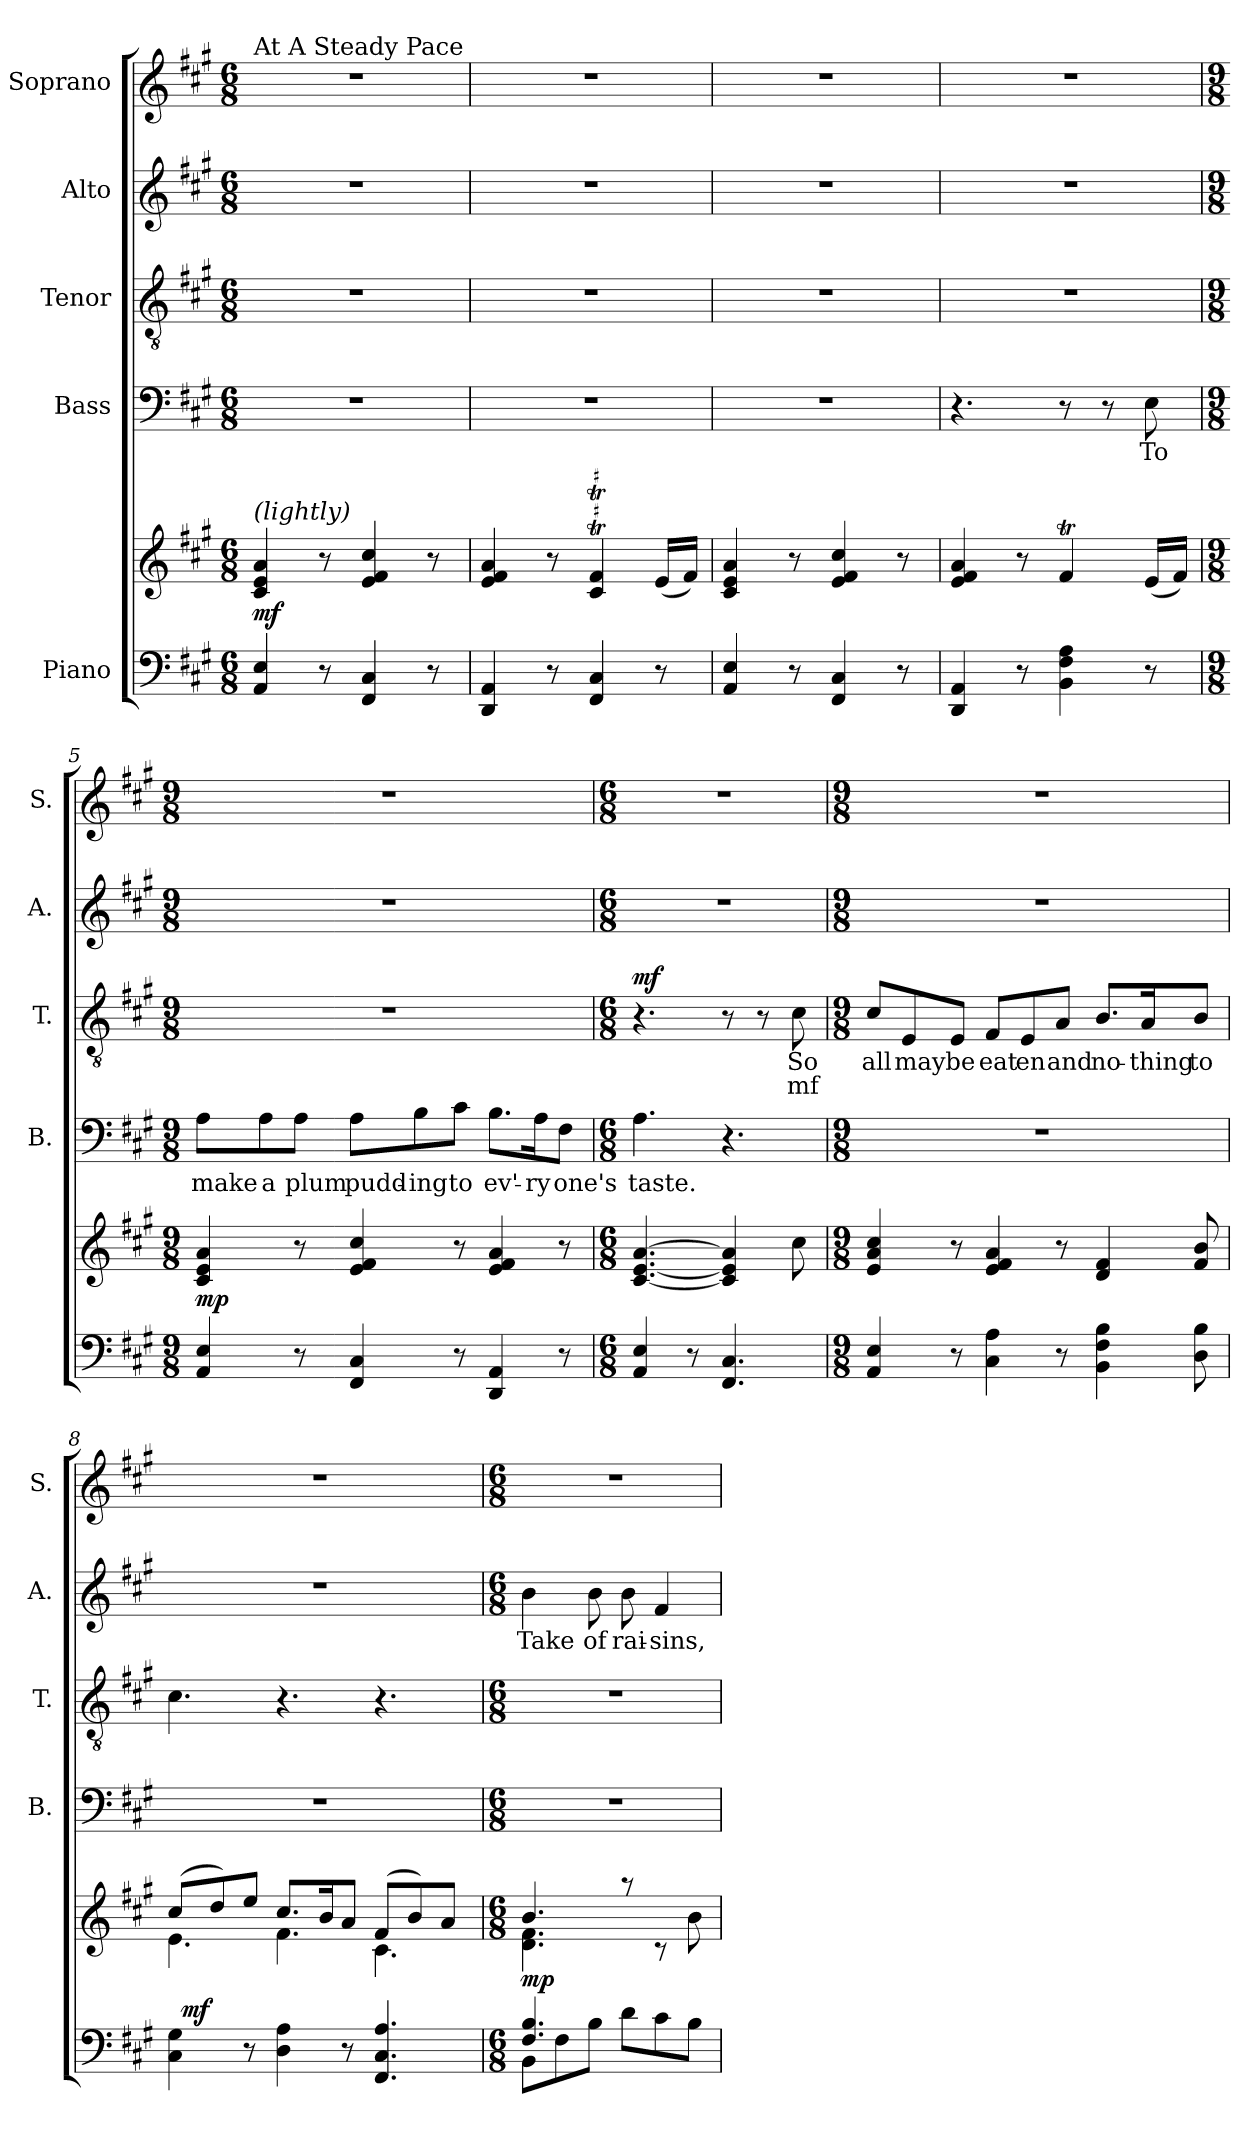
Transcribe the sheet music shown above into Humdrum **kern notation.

**kern	**kern	**dynam	**kern	**text	**kern	**text	**text	**dynam	**kern	**text	**kern
*part5	*part5	*part5	*part4	*part4	*part3	*part3	*part3	*part3	*part2	*part2	*part1
*staff6	*staff5	*staff5/6	*staff4	*staff4	*staff3	*staff3	*staff3	*staff3	*staff2	*staff2	*staff1
*I"Piano	*	*	*I"Bass	*	*I"Tenor	*	*	*	*I"Alto	*	*I"Soprano
*	*	*	*I'B.	*	*I'T.	*	*	*	*I'A.	*	*I'S.
*clefF4	*clefG2	*	*clefF4	*	*clefGv2	*	*	*	*clefG2	*	*clefG2
*k[f#c#g#]	*k[f#c#g#]	*	*k[f#c#g#]	*	*k[f#c#g#]	*	*	*	*k[f#c#g#]	*	*k[f#c#g#]
*A:	*A:	*	*A:	*	*A:	*	*	*	*A:	*	*A:
*M6/8	*M6/8	*	*M6/8	*	*M6/8	*	*	*	*M6/8	*	*M6/8
*MM120	*MM120	*	*MM120	*	*MM120	*	*	*	*MM120	*	*MM120
=1	=1	=1	=1	=1	=1	=1	=1	=1	=1	=1	=1
!	!	!	!	!	!	!	!	!	!	!	!LO:TX:a:t=At A Steady Pace
!	!LO:TX:a:i:t=(lightly)	!	!	!	!	!	!	!	!	!	!
!	!	!LO:DY:a=2	!LO:N:vis=1	!	!LO:N:vis=1	!	!	!	!LO:N:vis=1	!	!LO:N:vis=1
4AA/ 4E/	4c#/ 4e/ 4a/	mf	2.r	.	2.r	.	.	.	2.r	.	2.r
8r	8r	.	.	.	.	.	.	.	.	.	.
4FF#/ 4C#/	4e/ 4f#/ 4cc#/	.	.	.	.	.	.	.	.	.	.
8r	8r	.	.	.	.	.	.	.	.	.	.
=2	=2	=2	=2	=2	=2	=2	=2	=2	=2	=2	=2
!	!	!	!LO:N:vis=1	!	!LO:N:vis=1	!	!	!	!LO:N:vis=1	!	!LO:N:vis=1
4DD/ 4AA/	4e/ 4f#/ 4a/	.	2.r	.	2.r	.	.	.	2.r	.	2.r
8r	8r	.	.	.	.	.	.	.	.	.	.
4FF#/ 4C#/	4c#/T 4f#/T	.	.	.	.	.	.	.	.	.	.
8r	(<16e/LL	.	.	.	.	.	.	.	.	.	.
.	16f#/JJ)	.	.	.	.	.	.	.	.	.	.
=3	=3	=3	=3	=3	=3	=3	=3	=3	=3	=3	=3
!	!	!	!LO:N:vis=1	!	!LO:N:vis=1	!	!	!	!LO:N:vis=1	!	!LO:N:vis=1
4AA/ 4E/	4c#/ 4e/ 4a/	.	2.r	.	2.r	.	.	.	2.r	.	2.r
8r	8r	.	.	.	.	.	.	.	.	.	.
4FF#/ 4C#/	4e/ 4f#/ 4cc#/	.	.	.	.	.	.	.	.	.	.
8r	8r	.	.	.	.	.	.	.	.	.	.
=4	=4	=4	=4	=4	=4	=4	=4	=4	=4	=4	=4
!	!	!	!	!	!LO:N:vis=1	!	!	!	!LO:N:vis=1	!	!LO:N:vis=1
4DD/ 4AA/	4e/ 4f#/ 4a/	.	4.r	.	2.r	.	.	.	2.r	.	2.r
8r	8r	.	.	.	.	.	.	.	.	.	.
4BB\ 4F#\ 4A\	4f#T/	.	8r	.	.	.	.	.	.	.	.
.	.	.	8r	.	.	.	.	.	.	.	.
!	!	!	!	!LO:LY:b	!	!	!	!	!	!	!
8r	(<16e/LL	.	8E\	To	.	.	.	.	.	.	.
.	16f#/JJ)	.	.	.	.	.	.	.	.	.	.
=5	=5	=5	=5	=5	=5	=5	=5	=5	=5	=5	=5
*M9/8	*M9/8	*	*M9/8	*	*M9/8	*	*	*	*M9/8	*	*M9/8
!	!	!LO:DY:a=2	!	!LO:LY:b	!LO:N:vis=1	!	!	!	!LO:N:vis=1	!	!LO:N:vis=1
4AA/ 4E/	4c#/ 4e/ 4a/	mp	8A\L	make	8%9r	.	.	.	8%9r	.	8%9r
!	!	!	!	!LO:LY:b	!	!	!	!	!	!	!
.	.	.	8A\	a	.	.	.	.	.	.	.
!	!	!	!	!LO:LY:b	!	!	!	!	!	!	!
8r	8r	.	8A\J	plum	.	.	.	.	.	.	.
!	!	!	!	!LO:LY:b	!	!	!	!	!	!	!
4FF#/ 4C#/	4e/ 4f#/ 4cc#/	.	8A\L	pudd-	.	.	.	.	.	.	.
!	!	!	!	!LO:LY:b:rj	!	!	!	!	!	!	!
.	.	.	8B\	-ing	.	.	.	.	.	.	.
!	!	!	!	!LO:LY:b	!	!	!	!	!	!	!
8r	8r	.	8c#\J	to	.	.	.	.	.	.	.
!	!	!	!	!LO:LY:b	!	!	!	!	!	!	!
4DD/ 4AA/	4e/ 4f#/ 4a/	.	8.B\L	ev'-	.	.	.	.	.	.	.
!	!	!	!	!LO:LY:b:rj	!	!	!	!	!	!	!
.	.	.	16A\k	-ry	.	.	.	.	.	.	.
!	!	!	!	!LO:LY:b	!	!	!	!	!	!	!
8r	8r	.	8F#\J	one's	.	.	.	.	.	.	.
=6	=6	=6	=6	=6	=6	=6	=6	=6	=6	=6	=6
*M6/8	*M6/8	*	*M6/8	*	*M6/8	*	*	*	*M6/8	*	*M6/8
!	!	!	!	!LO:LY:b	!	!	!	!LO:DY:a	!LO:N:vis=1	!	!LO:N:vis=1
4AA/ 4E/	[<4.c#/ [<4.e/ [>4.a/	.	4.A\	taste.	4.r	.	.	mf	2.r	.	2.r
8r	.	.	.	.	.	.	.	.	.	.	.
4.FF#/ 4.C#/	4c#/] 4e/] 4a/]	.	4.r	.	8r	.	.	.	.	.	.
.	.	.	.	.	8r	.	.	.	.	.	.
!	!	!	!	!	!	!LO:LY:b	!LO:LY:b	!	!	!	!
.	8cc#\	.	.	.	8c#\	So	mf	.	.	.	.
!!LO:LB:g=z
=7	=7	=7	=7	=7	=7	=7	=7	=7	=7	=7	=7
*M9/8	*M9/8	*	*M9/8	*	*M9/8	*	*	*	*M9/8	*	*M9/8
!	!	!	!LO:N:vis=1	!	!	!LO:LY:b	!	!	!LO:N:vis=1	!	!LO:N:vis=1
4AA/ 4E/	4e/ 4a/ 4cc#/	.	8%9r	.	8c#/L	all	.	.	8%9r	.	8%9r
!	!	!	!	!	!	!LO:LY:b	!	!	!	!	!
.	.	.	.	.	8E/	may	.	.	.	.	.
!	!	!	!	!	!	!LO:LY:b	!	!	!	!	!
8r	8r	.	.	.	8E/J	be	.	.	.	.	.
!	!	!	!	!	!	!LO:LY:b	!	!	!	!	!
4C#\ 4A\	4e/ 4f#/ 4a/	.	.	.	8F#/L	eat	.	.	.	.	.
!	!	!	!	!	!	!LO:LY:b	!	!	!	!	!
.	.	.	.	.	8E/	en	.	.	.	.	.
!	!	!	!	!	!	!LO:LY:b	!	!	!	!	!
8r	8r	.	.	.	8A/J	and	.	.	.	.	.
!	!	!	!	!	!	!LO:LY:b	!	!	!	!	!
4BB\ 4F#\ 4B\	4d/ 4f#/	.	.	.	8.B/L	no-	.	.	.	.	.
!	!	!	!	!	!	!LO:LY:b	!	!	!	!	!
.	.	.	.	.	16A/k	-thing	.	.	.	.	.
!	!	!	!	!	!	!LO:LY:b	!	!	!	!	!
8D\ 8B\	8f#/ 8b/	.	.	.	8B/J	to	.	.	.	.	.
=8	=8	=8	=8	=8	=8	=8	=8	=8	=8	=8	=8
*	*^	*	*	*	*	*	*	*	*	*	*
!	!	!	!	!LO:N:vis=1	!	!	!	!	!	!LO:N:vis=1	!	!LO:N:vis=1
*^	*	*	*	*	*	*	*	*	*	*	*	*
4C#\ 4G#\	32ryy	(>8cc#/L	4.e\	.	8%9r	.	4.c#\	.	.	.	8%9r	.	8%9r
!	!	!	!	!LO:DY:a=2	!	!	!	!	!	!	!	!	!
.	1ryy	.	.	mf	.	.	.	.	.	.	.	.	.
.	.	8dd/)	.	.	.	.	.	.	.	.	.	.	.
8r	.	8ee/J	.	.	.	.	.	.	.	.	.	.	.
4D\ 4A\	.	8.cc#/L	4.f#\	.	.	.	4.r	.	.	.	.	.	.
.	.	16b/k	.	.	.	.	.	.	.	.	.	.	.
8r	.	8a/J	.	.	.	.	.	.	.	.	.	.	.
4.FF#/ 4.C#/ 4.A/	.	(>8f#/L	4.c#\	.	.	.	4.r	.	.	.	.	.	.
.	.	8b/)	.	.	.	.	.	.	.	.	.	.	.
.	.	8a/J	.	.	.	.	.	.	.	.	.	.	.
.	16.ryy	.	.	.	.	.	.	.	.	.	.	.	.
=9	=9	=9	=9	=9	=9	=9	=9	=9	=9	=9	=9	=9	=9
*M6/8	*	*M6/8	*	*	*M6/8	*	*M6/8	*	*	*	*M6/8	*	*M6/8
!	!	!	!	!LO:DY:a=2	!LO:N:vis=1	!	!LO:N:vis=1	!	!	!	!	!LO:LY:b	!LO:N:vis=1
4.F#/ 4.B/	8BB\L	4.b/	4.d\ 4.f#\	mp	2.r	.	2.r	.	.	.	4b\	Take	2.r
.	8F#\	.	.	.	.	.	.	.	.	.	.	.	.
!	!	!	!	!	!	!	!	!	!	!	!	!LO:LY:b	!
.	8B\J	.	.	.	.	.	.	.	.	.	8b\	of	.
!	!	!	!	!	!	!	!	!	!	!	!	!LO:LY:b	!
4.ryy	8d\L	8raa	8ryy	.	.	.	.	.	.	.	8b\	rai-	.
!	!	!	!	!	!	!	!	!	!	!	!	!LO:LY:b	!
.	8c#\	4ryy	8rc	.	.	.	.	.	.	.	4f#/	-sins,	.
.	8B\J	.	8b\	.	.	.	.	.	.	.	.	.	.
*v	*v	*	*	*	*	*	*	*	*	*	*	*	*
*	*v	*v	*	*	*	*	*	*	*	*	*	*
=	=	=	=	=	=	=	=	=	=	=	=
*-	*-	*-	*-	*-	*-	*-	*-	*-	*-	*-	*-
